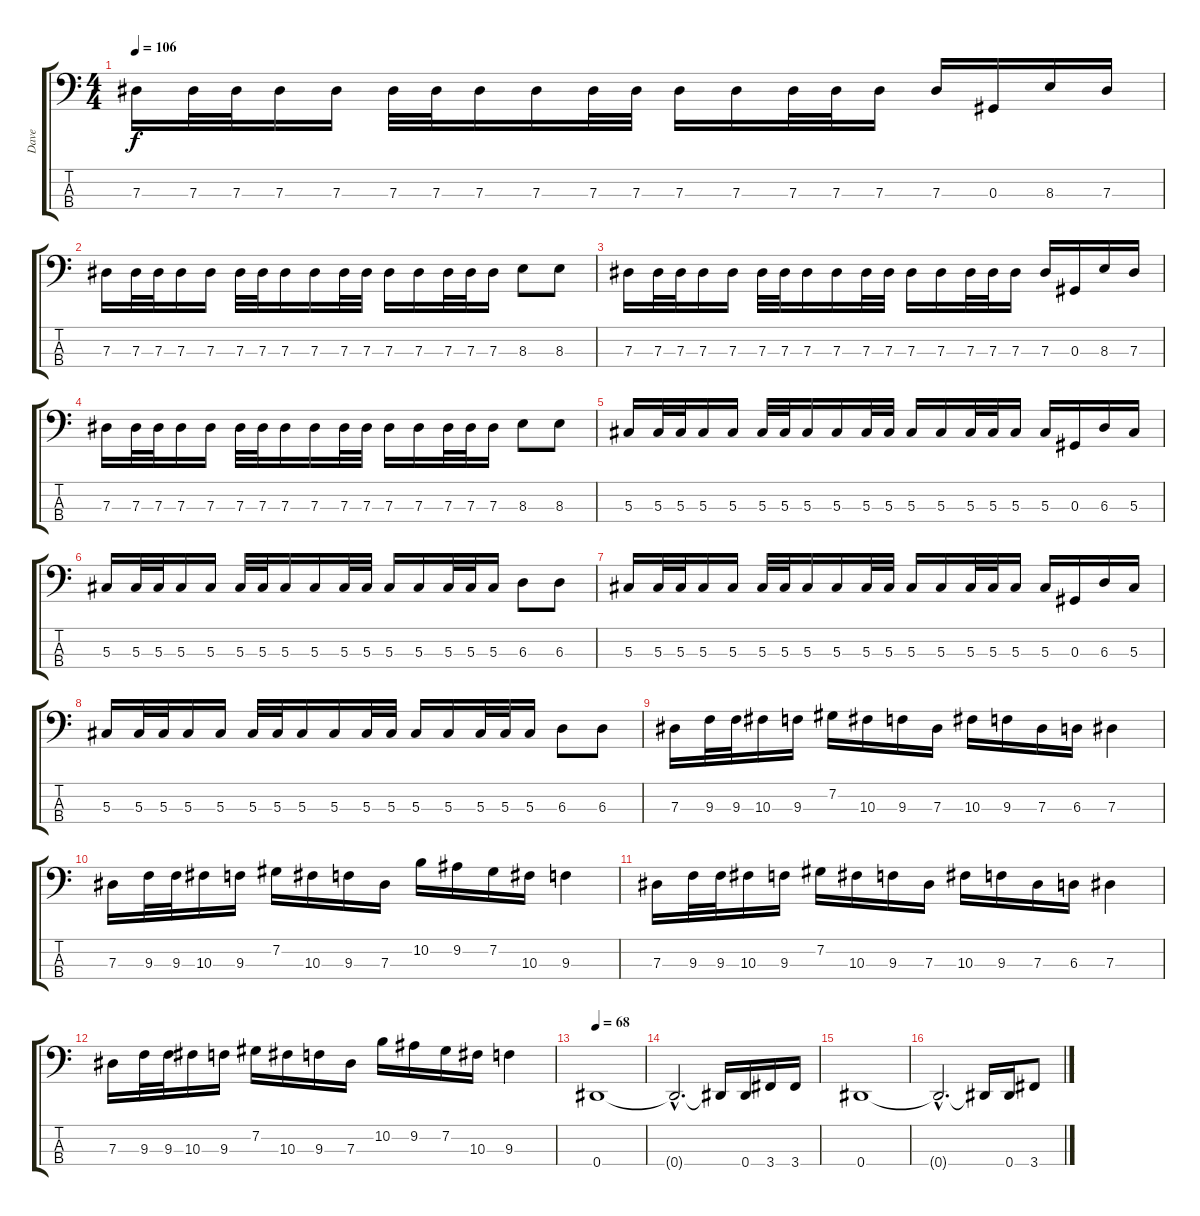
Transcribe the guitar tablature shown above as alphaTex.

\track ("Dave" "Dave") {instrument electricbasspick}
\staff {score tabs}
\tuning (Gb2 Db2 Ab1 Eb1) {hide}
\ts (4 4)
\tempo 106
\clef f4
\ks c
7.3.16{dy f} 7.3.32 7.3.32 7.3.16 7.3.16 7.3.32 7.3.32 7.3.16 7.3.16 7.3.32 7.3.32 7.3.16 7.3.16 7.3.32 7.3.32 7.3.16 7.3.16 0.3.16 8.3.16 7.3.16 |
7.3.16 7.3.32 7.3.32 7.3.16 7.3.16 7.3.32 7.3.32 7.3.16 7.3.16 7.3.32 7.3.32 7.3.16 7.3.16 7.3.32 7.3.32 7.3.16 8.3.8 8.3.8 |
7.3.16 7.3.32 7.3.32 7.3.16 7.3.16 7.3.32 7.3.32 7.3.16 7.3.16 7.3.32 7.3.32 7.3.16 7.3.16 7.3.32 7.3.32 7.3.16 7.3.16 0.3.16 8.3.16 7.3.16 |
7.3.16 7.3.32 7.3.32 7.3.16 7.3.16 7.3.32 7.3.32 7.3.16 7.3.16 7.3.32 7.3.32 7.3.16 7.3.16 7.3.32 7.3.32 7.3.16 8.3.8 8.3.8 |
5.3.16 5.3.32 5.3.32 5.3.16 5.3.16 5.3.32 5.3.32 5.3.16 5.3.16 5.3.32 5.3.32 5.3.16 5.3.16 5.3.32 5.3.32 5.3.16 5.3.16 0.3.16 6.3.16 5.3.16 |
5.3.16 5.3.32 5.3.32 5.3.16 5.3.16 5.3.32 5.3.32 5.3.16 5.3.16 5.3.32 5.3.32 5.3.16 5.3.16 5.3.32 5.3.32 5.3.16 6.3.8 6.3.8 |
5.3.16 5.3.32 5.3.32 5.3.16 5.3.16 5.3.32 5.3.32 5.3.16 5.3.16 5.3.32 5.3.32 5.3.16 5.3.16 5.3.32 5.3.32 5.3.16 5.3.16 0.3.16 6.3.16 5.3.16 |
5.3.16 5.3.32 5.3.32 5.3.16 5.3.16 5.3.32 5.3.32 5.3.16 5.3.16 5.3.32 5.3.32 5.3.16 5.3.16 5.3.32 5.3.32 5.3.16 6.3.8 6.3.8 |
7.3.16 9.3.32 9.3.32 10.3.16 9.3.16 7.2.16 10.3.16 9.3.16 7.3.16 10.3.16 9.3.16 7.3.16 6.3.16 7.3.4 |
7.3.16 9.3.32 9.3.32 10.3.16 9.3.16 7.2.16 10.3.16 9.3.16 7.3.16 10.2.16 9.2.16 7.2.16 10.3.16 9.3.4 |
7.3.16 9.3.32 9.3.32 10.3.16 9.3.16 7.2.16 10.3.16 9.3.16 7.3.16 10.3.16 9.3.16 7.3.16 6.3.16 7.3.4 |
7.3.16 9.3.32 9.3.32 10.3.16 9.3.16 7.2.16 10.3.16 9.3.16 7.3.16 10.2.16 9.2.16 7.2.16 10.3.16 9.3.4 |
\tempo 68
0.4.1 |
0.4{hac t}.2{d} 0.4{t}.16 0.4.16 3.4.16 3.4.16 |
0.4.1 |
0.4{hac t}.2{d} 0.4{t}.16 0.4.16 3.4.8
